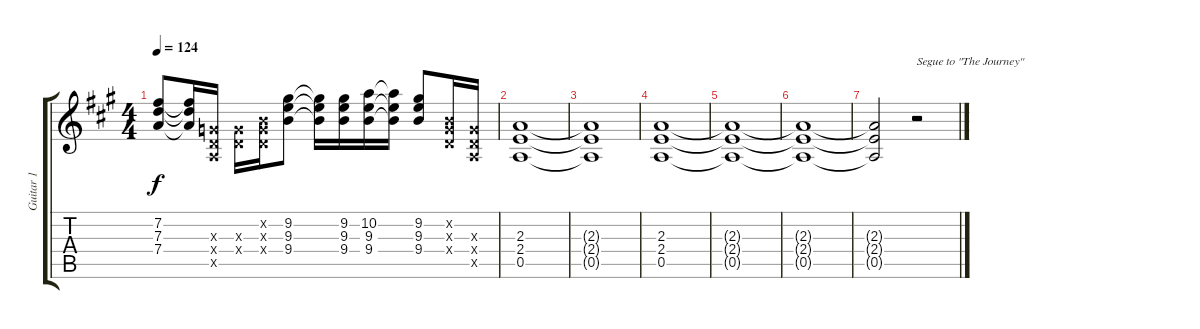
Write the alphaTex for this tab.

\track ("Guitar 1" "Guitar 1") {instrument overdrivenguitar}
\staff {score tabs}
\tuning (E4 B3 G3 D3 A2 E2) {hide}
\ts (4 4)
\tempo 124
\clef g2
\ks a
(7.2 7.3 7.4).8{dy f} (7.2{t} 7.3{t} 7.4{t}).16 (0.3{x} 0.4{x} 0.5{x}).16 (0.3{x} 0.4{x}).16 (0.2{x} 0.3{x} 0.4{x}).16 (9.2 9.3 9.4).8 (9.2{t} 9.3{t} 9.4{t}).16 (9.2 9.3 9.4).16 (10.2 9.3 9.4).16 (10.2{t} 9.3{t} 9.4{t}).16 (9.2 9.3 9.4).8 (0.2{x} 0.3{x} 0.4{x}).16 (0.3{x} 0.4{x} 0.5{x}).16 |
(2.3 2.4 0.5).1 |
(2.3{t} 2.4{t} 0.5{t}).1 |
(2.3 2.4 0.5).1 |
(2.3{t} 2.4{t} 0.5{t}).1 |
(2.3{t} 2.4{t} 0.5{t}).1 |
(2.3{t} 2.4{t} 0.5{t}).2 r.2{txt "Segue to \"The Journey\""}
